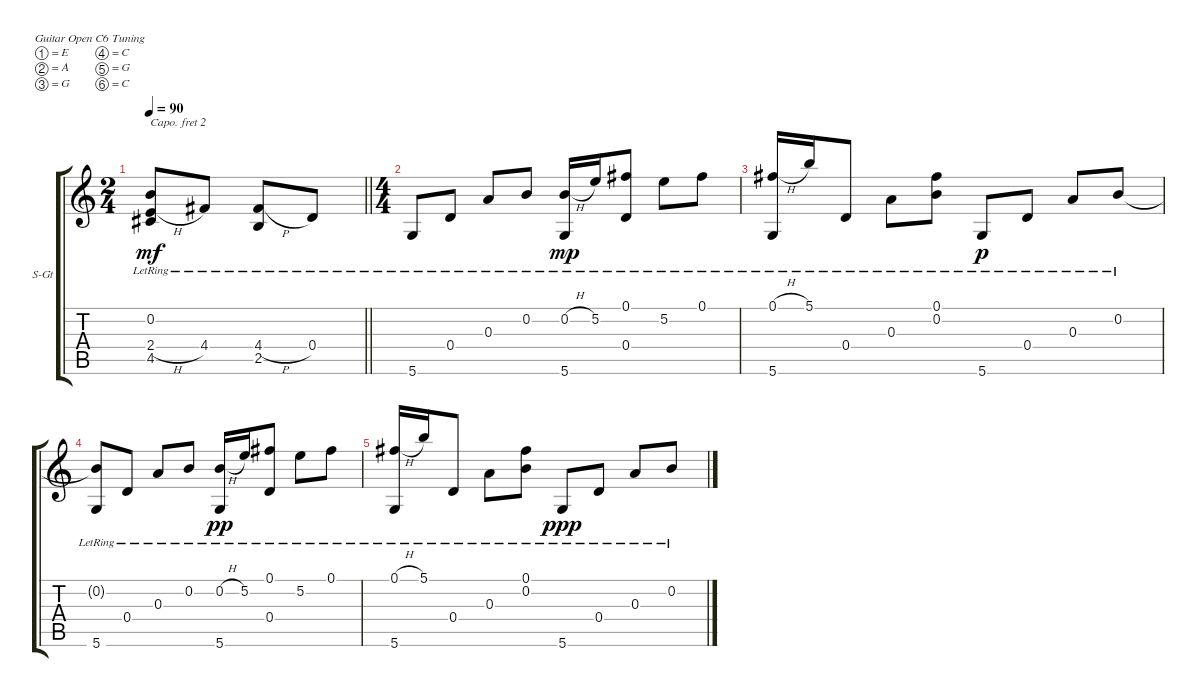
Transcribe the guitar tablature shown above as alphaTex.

\bracketExtendMode groupsimilarinstruments
\firstSystemTrackNameOrientation horizontal
\otherSystemsTrackNameOrientation horizontal
\track ("Steel String Acoustic Guitar" "S-Gt") {instrument acousticguitarsteel}
\staff {score tabs}
\capo 2
\tuning (E4 A3 G3 C3 G2 C2)
\ts (2 4)
\beaming (8 2 2 2 2)
\tempo 90
\clef g2
\barLineRight lightlight
\ks c
(0.2{lr t} 2.4{h lr} 4.5{lr}).8{dy mf} 4.4{lr}.8 (4.4{h lr} 2.5{lr}).8 0.4{lr}.8 |
\ts (4 4)
\beaming (8 2 2 2 2)
5.6{lr}.8 0.4{lr}.8 0.3{lr}.8 0.2{lr}.8 (0.2{h lr} 5.6{lr}).16{dy mp} 5.2{lr}.16 (0.1{lr} 0.4{lr}).8 5.2{lr}.8 0.1{lr}.8 |
(0.1{h lr} 5.6{lr}).16 5.1{lr}.16 0.4{lr}.8 0.3{lr}.8 (0.1{lr} 0.2{lr}).8 5.6{lr}.8{dy p} 0.4{lr}.8 0.3{lr}.8 0.2{lr}.8 |
(0.2{lr t} 5.6{lr}).8 0.4{lr}.8 0.3{lr}.8 0.2{lr}.8 (0.2{h lr} 5.6{lr}).16{dy pp} 5.2{lr}.16 (0.1{lr} 0.4{lr}).8 5.2{lr}.8 0.1{lr}.8 |
(0.1{h lr} 5.6{lr}).16 5.1{lr}.16 0.4{lr}.8 0.3{lr}.8 (0.1{lr} 0.2{lr}).8 5.6{lr}.8{dy ppp} 0.4{lr}.8 0.3{lr}.8 0.2{lr}.8
